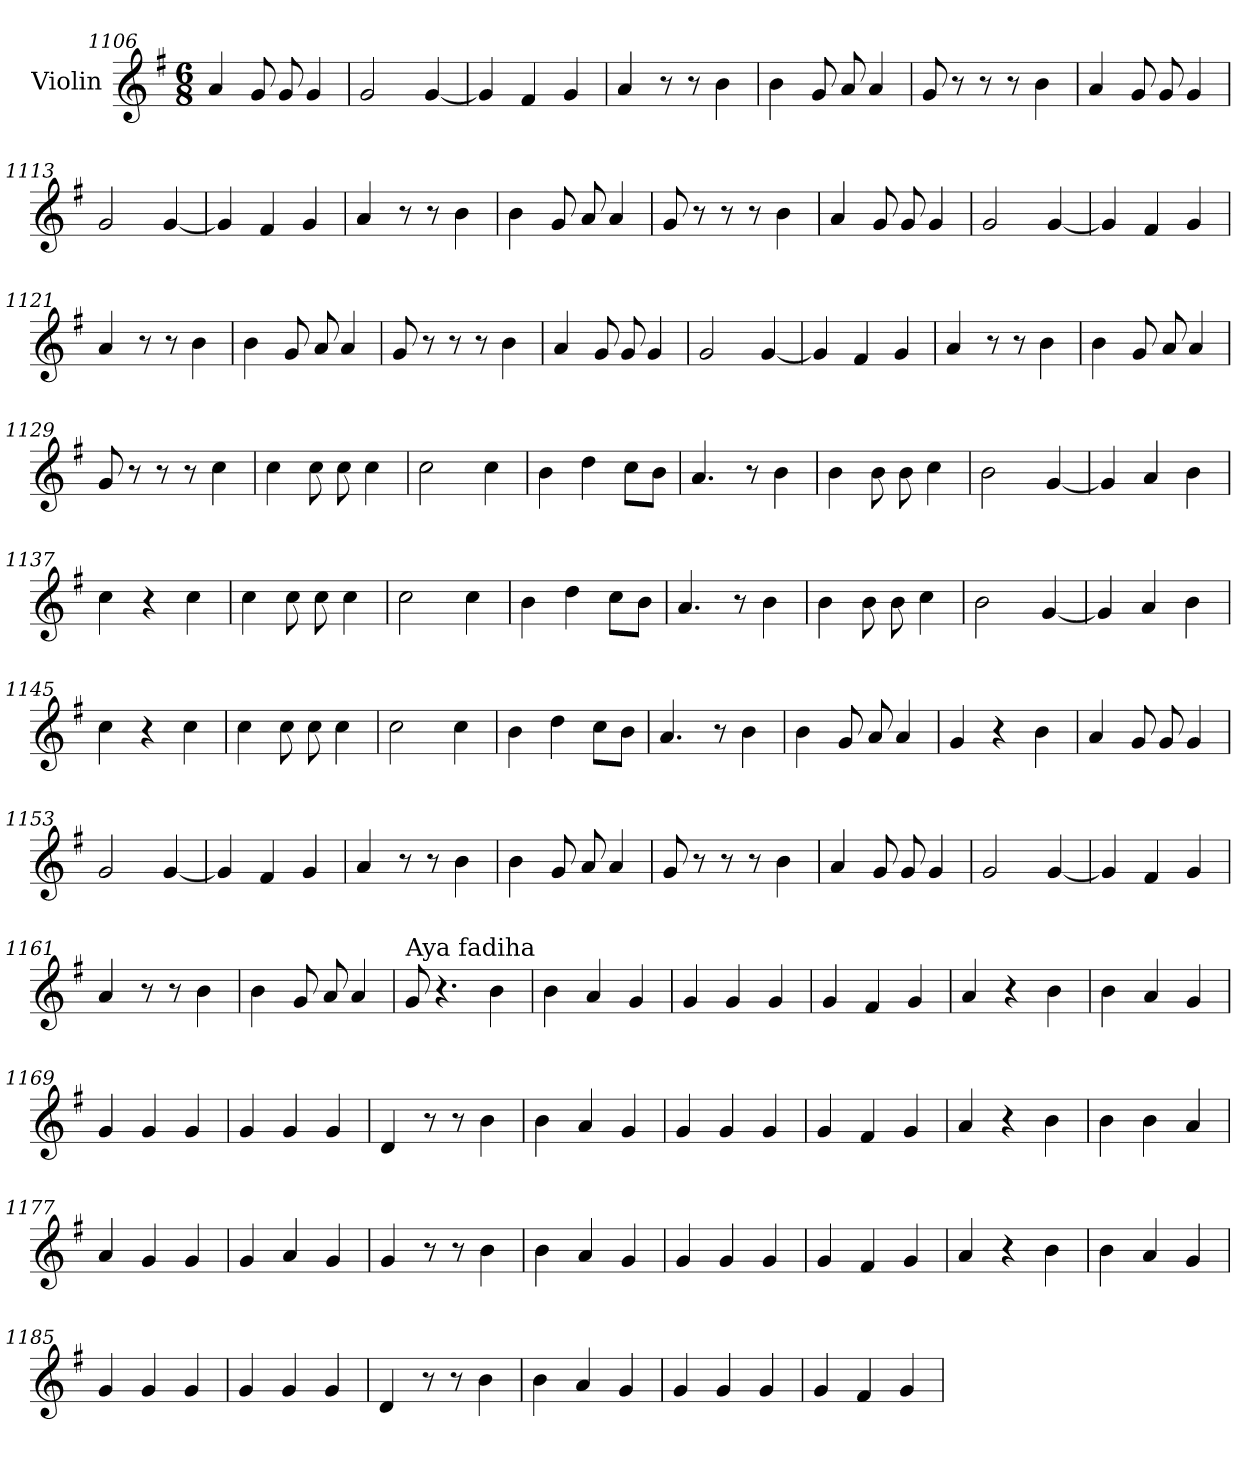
**kern
*part1
*staff1
*I"Violin
*clefG2
*k[f#]
*G:
*M6/8
=1106
4a/
8g/
8g/
4g/
=1107
2g/
[4g/
=1108
4g/]
4f#/
4g/
=1109
4a/
8r
8r
4b\
=1110
4b\
8g/
8a/
4a/
!!LO:LB:g=z
=1111
8g/
8r
8r
8r
4b\
=1112
4a/
8g/
8g/
4g/
=1113
2g/
[4g/
=1114
4g/]
4f#/
4g/
=1115
4a/
8r
8r
4b\
=1116
4b\
8g/
8a/
4a/
=1117
8g/
8r
8r
8r
4b\
!!LO:LB:g=z
=1118
4a/
8g/
8g/
4g/
=1119
2g/
[4g/
=1120
4g/]
4f#/
4g/
=1121
4a/
8r
8r
4b\
=1122
4b\
8g/
8a/
4a/
=1123
8g/
8r
8r
8r
4b\
=1124
4a/
8g/
8g/
4g/
!!LO:LB:g=z
=1125
2g/
[4g/
=1126
4g/]
4f#/
4g/
=1127
4a/
8r
8r
4b\
=1128
4b\
8g/
8a/
4a/
=1129
8g/
8r
8r
8r
4cc\
=1130
4cc\
8cc\
8cc\
4cc\
=1131
2cc\
4cc\
!!LO:PB:g=z
=1132
4b\
4dd\
8cc\L
8b\J
=1133
4.a/
8r
4b\
=1134
4b\
8b\
8b\
4cc\
=1135
2b\
[4g/
=1136
4g/]
4a/
4b\
=1137
4cc\
4r
4cc\
=1138
4cc\
8cc\
8cc\
4cc\
!!LO:LB:g=z
=1139
2cc\
4cc\
=1140
4b\
4dd\
8cc\L
8b\J
=1141
4.a/
8r
4b\
=1142
4b\
8b\
8b\
4cc\
=1143
2b\
[4g/
=1144
4g/]
4a/
4b\
=1145
4cc\
4r
4cc\
!!LO:LB:g=z
=1146
4cc\
8cc\
8cc\
4cc\
=1147
2cc\
4cc\
=1148
4b\
4dd\
8cc\L
8b\J
=1149
4.a/
8r
4b\
=1150
4b\
8g/
8a/
4a/
=1151
4g/
4r
4b\
=1152
4a/
8g/
8g/
4g/
!!LO:LB:g=z
=1153
2g/
[4g/
=1154
4g/]
4f#/
4g/
=1155
4a/
8r
8r
4b\
=1156
4b\
8g/
8a/
4a/
=1157
8g/
8r
8r
8r
4b\
=1158
4a/
8g/
8g/
4g/
=1159
2g/
[4g/
!!LO:LB:g=z
=1160
4g/]
4f#/
4g/
=1161
4a/
8r
8r
4b\
=1162
4b\
8g/
8a/
4a/
=1163
*MM180
!LO:TX:a:t=Aya fadiha
8g/
4.r
4b\
=1164
4b\
4a/
4g/
=1165
4g/
4g/
4g/
=1166
4g/
4f#/
4g/
!!LO:LB:g=z
=1167
4a/
4r
4b\
=1168
4b\
4a/
4g/
=1169
4g/
4g/
4g/
=1170
4g/
4g/
4g/
=1171
4d/
8r
8r
4b\
=1172
4b\
4a/
4g/
=1173
4g/
4g/
4g/
!!LO:LB:g=z
=1174
4g/
4f#/
4g/
=1175
4a/
4r
4b\
=1176
4b\
4b\
4a/
=1177
4a/
4g/
4g/
=1178
4g/
4a/
4g/
=1179
4g/
8r
8r
4b\
=1180
4b\
4a/
4g/
!!LO:LB:g=z
=1181
4g/
4g/
4g/
=1182
4g/
4f#/
4g/
=1183
4a/
4r
4b\
=1184
4b\
4a/
4g/
=1185
4g/
4g/
4g/
=1186
4g/
4g/
4g/
=1187
4d/
8r
8r
4b\
!!LO:PB:g=z
=1188
4b\
4a/
4g/
=1189
4g/
4g/
4g/
=1190
4g/
4f#/
4g/
=
*-
